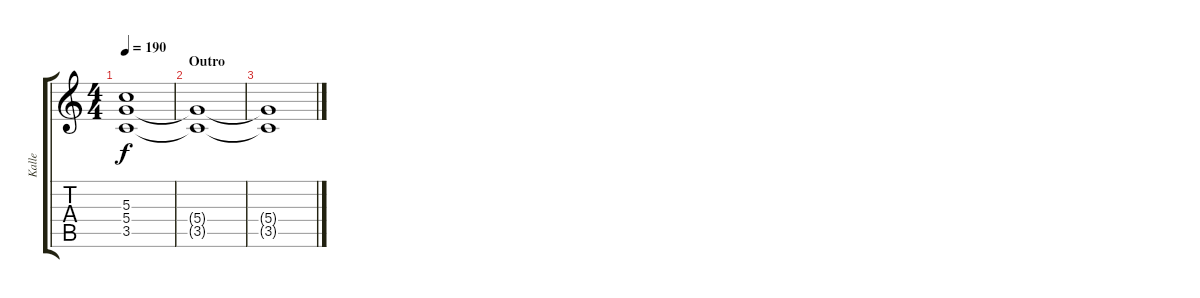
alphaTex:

\track ("Kalle" "Kalle") {instrument distortionguitar}
\staff {score tabs}
\tuning (E4 B3 G3 D3 A2 E2) {hide}
\ts (4 4)
\tempo 190
\clef g2
\ks c
(5.3 5.4 3.5).1{dy f} |
\section ("" "Outro")
(5.4{t} 3.5{t}).1 |
(5.4{t} 3.5{t}).1
